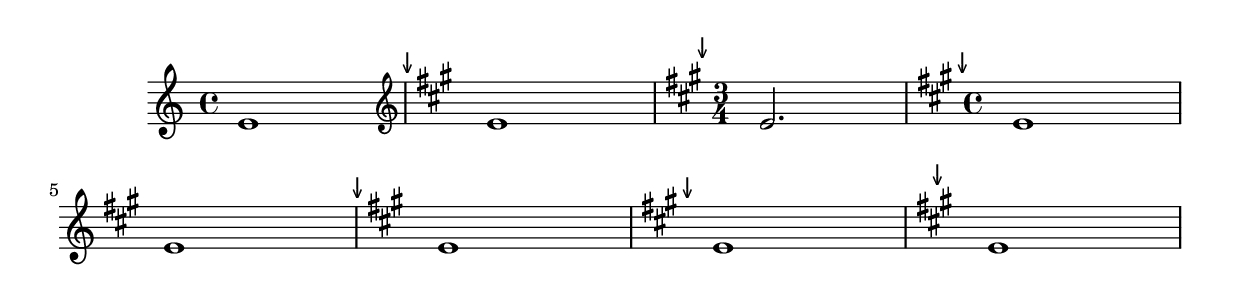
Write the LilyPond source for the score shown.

%% DO NOT EDIT this file manually; it is automatically
%% generated from LSR http://lsr.dsi.unimi.it
%% Make any changes in LSR itself, or in Documentation/snippets/new/ ,
%% and then run scripts/auxiliar/makelsr.py
%%
%% This file is in the public domain.
\version "2.14.0"

\header {
  lsrtags = "text"

%% Translation of GIT committish: 6977ddc9a3b63ea810eaecb864269c7d847ccf98
  texidoces = "
Si están especificadas, las marcas de texto se pueden alinear con
objetos de notación distintos a las líneas divisorias.  Entre estos
objetos se encuentran @code{ambitus}, @code{breathing-sign},
@code{clef}, @code{custos}, @code{staff-bar}, @code{left-edge},
@code{key-cancellation}, @code{key-signature} y @code{time-signature}.

En estos casos, las marcas de texto se centran horizontalmente sobre
el objeto, aunque esto se puede cambiar, como se muestra en la segunda
línea de este ejemplo (en una partitura con varios pentagramas, se
debe hacer este ajuste para todos los pentagramas).

"
  doctitlees = "Alinear marcas con varios objetos de notación"


%% Translation of GIT committish: 0a868be38a775ecb1ef935b079000cebbc64de40
  texidocde = "
Wenn angegeben, können Textzeichen auch an anderen Objekten als Taktstrichen
ausgerichtet werden.  Zu diesen Objekten gehören @code{ambitus},
@code{breathing-sign}, @code{clef}, @code{custos}, @code{staff-bar},
@code{left-edge}, @code{key-cancellation}, @code{key-signature} und
@code{time-signature}.

In diesem Fall werden die Zeichen horizontal über dem Objekt zentriert.
Diese Ausrichtung kann auch geändert werden, wie die zweite Zeile
des Beispiels zeigt.  In einer Partitur mit vielen Systemen sollte
diese Einstellung für alle Systeme gemacht werden.

"

  doctitlede = "Zeichen an verschiedenen Notationsobjekten ausrichten"

%% Translation of GIT committish: 548ef200973bd3d46ea75c5498461d9e5f168334
  texidocfr = "
Les indications textuelles peuvent s'aligner par rapport à d'autres
objets que des barres de mesure, tels que @code{ambitus},
@code{breathing-sign}, @code{clef}, @code{custos}, @code{staff-bar},
@code{left-edge}, @code{key-cancellation}, @code{key-signature}, ou
@code{time-signature}.


Par défaut, les indications textuelles sont alignées avec le milieu
des objets de notation.  Bien entendu, vous pouvez modifier les
propriétés des objets en question pour obtenir un autre
résultat comme l'illustre la deuxième ligne de l'exemple.  Dans le cas
de portées multiples, ces réglages doivent être faits pour chacune
d'entre elles.

"
  doctitlefr = "Alignement des indications par rapport à divers objets de notation"


  texidoc = "
If specified, text marks may be aligned with notation objects other
than bar lines.  These objects include @code{ambitus},
@code{breathing-sign}, @code{clef}, @code{custos}, @code{staff-bar},
@code{left-edge}, @code{key-cancellation}, @code{key-signature}, and
@code{time-signature}.



In such cases, text marks will be horizontally centered above the
object. However this can be changed, as demonstrated on the second line
of this example (in a score with multiple staves, this setting should
be done for all the staves).



"
  doctitle = "Aligning marks with various notation objects"
} % begin verbatim

\relative c' {
  e1

  % the RehearsalMark will be centered above the Clef
  \override Score.RehearsalMark #'break-align-symbols = #'(clef)
  \key a \major
  \clef treble
  \mark "↓"
  e1

  % the RehearsalMark will be centered above the TimeSignature
  \override Score.RehearsalMark #'break-align-symbols = #'(time-signature)
  \key a \major
  \clef treble
  \time 3/4
  \mark \markup { \char ##x2193 }
  e2.

  % the RehearsalMark will be centered above the KeySignature
  \override Score.RehearsalMark #'break-align-symbols = #'(key-signature)
  \key a \major
  \clef treble
  \time 4/4
  \mark \markup { \char ##x2193 }
  e1

  \break
  e1

  % the RehearsalMark will be aligned with the left edge of the KeySignature
  \once \override Score.KeySignature #'break-align-anchor-alignment = #LEFT
  \mark \markup { \char ##x2193 }
  \key a \major
  e1

  % the RehearsalMark will be aligned with the right edge of the KeySignature
  \once \override Score.KeySignature #'break-align-anchor-alignment = #RIGHT
  \key a \major
  \mark \markup { \char ##x2193 }
  e1

  % the RehearsalMark will be aligned with the left edge of the KeySignature
  % and then shifted right by one unit.
  \once \override Score.KeySignature #'break-align-anchor = #1
  \key a \major
  \mark \markup { \char ##x2193 }
  e1
}
